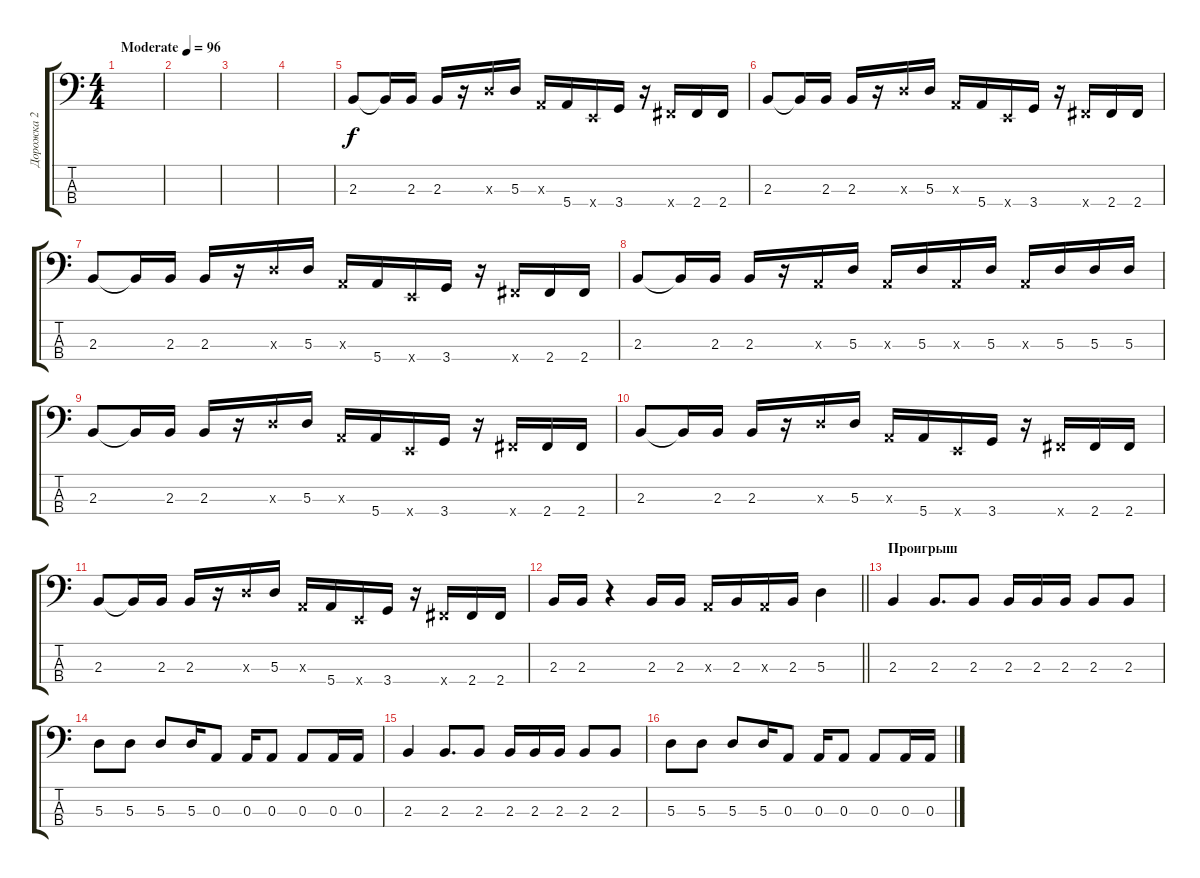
\track ("Дорожка 2" "Дорожка 2") {instrument electricbassfinger}
\staff {score tabs}
\tuning (G2 D2 A1 E1) {hide}
\ts (4 4)
\tempo (96 "Moderate")
\clef f4
\ks c
|
|
|
|
2.3.8 2.3{t}.16 2.3.16 2.3.16 r.16 5.3{x}.16 5.3.16 0.3{x}.16 5.4.16 0.4{x}.16 3.4.16 r.16 2.4{x}.16 2.4.16 2.4.16 |
2.3.8 2.3{t}.16 2.3.16 2.3.16 r.16 5.3{x}.16 5.3.16 0.3{x}.16 5.4.16 0.4{x}.16 3.4.16 r.16 2.4{x}.16 2.4.16 2.4.16 |
2.3.8 2.3{t}.16 2.3.16 2.3.16 r.16 5.3{x}.16 5.3.16 0.3{x}.16 5.4.16 0.4{x}.16 3.4.16 r.16 2.4{x}.16 2.4.16 2.4.16 |
2.3.8 2.3{t}.16 2.3.16 2.3.16 r.16 0.3{x}.16 5.3.16 0.3{x}.16 5.3.16 0.3{x}.16 5.3.16 0.3{x}.16 5.3.16 5.3.16 5.3.16 |
2.3.8 2.3{t}.16 2.3.16 2.3.16 r.16 5.3{x}.16 5.3.16 0.3{x}.16 5.4.16 0.4{x}.16 3.4.16 r.16 2.4{x}.16 2.4.16 2.4.16 |
2.3.8 2.3{t}.16 2.3.16 2.3.16 r.16 5.3{x}.16 5.3.16 0.3{x}.16 5.4.16 0.4{x}.16 3.4.16 r.16 2.4{x}.16 2.4.16 2.4.16 |
2.3.8 2.3{t}.16 2.3.16 2.3.16 r.16 5.3{x}.16 5.3.16 0.3{x}.16 5.4.16 0.4{x}.16 3.4.16 r.16 2.4{x}.16 2.4.16 2.4.16 |
\barLineRight lightlight
2.3.16 2.3.16 r.4 2.3.16 2.3.16 0.3{x}.16 2.3.16 0.3{x}.16 2.3.16 5.3.4 |
\section ("" "Проигрыш")
2.3.4 2.3.8{d} 2.3.8 2.3.16 2.3.16 2.3.16 2.3.8 2.3.8 |
5.3.8 5.3.8 5.3.8 5.3.16 0.3.8 0.3.16 0.3.8 0.3.8 0.3.16 0.3.16 |
2.3.4 2.3.8{d} 2.3.8 2.3.16 2.3.16 2.3.16 2.3.8 2.3.8 |
5.3.8 5.3.8 5.3.8 5.3.16 0.3.8 0.3.16 0.3.8 0.3.8 0.3.16 0.3.16
